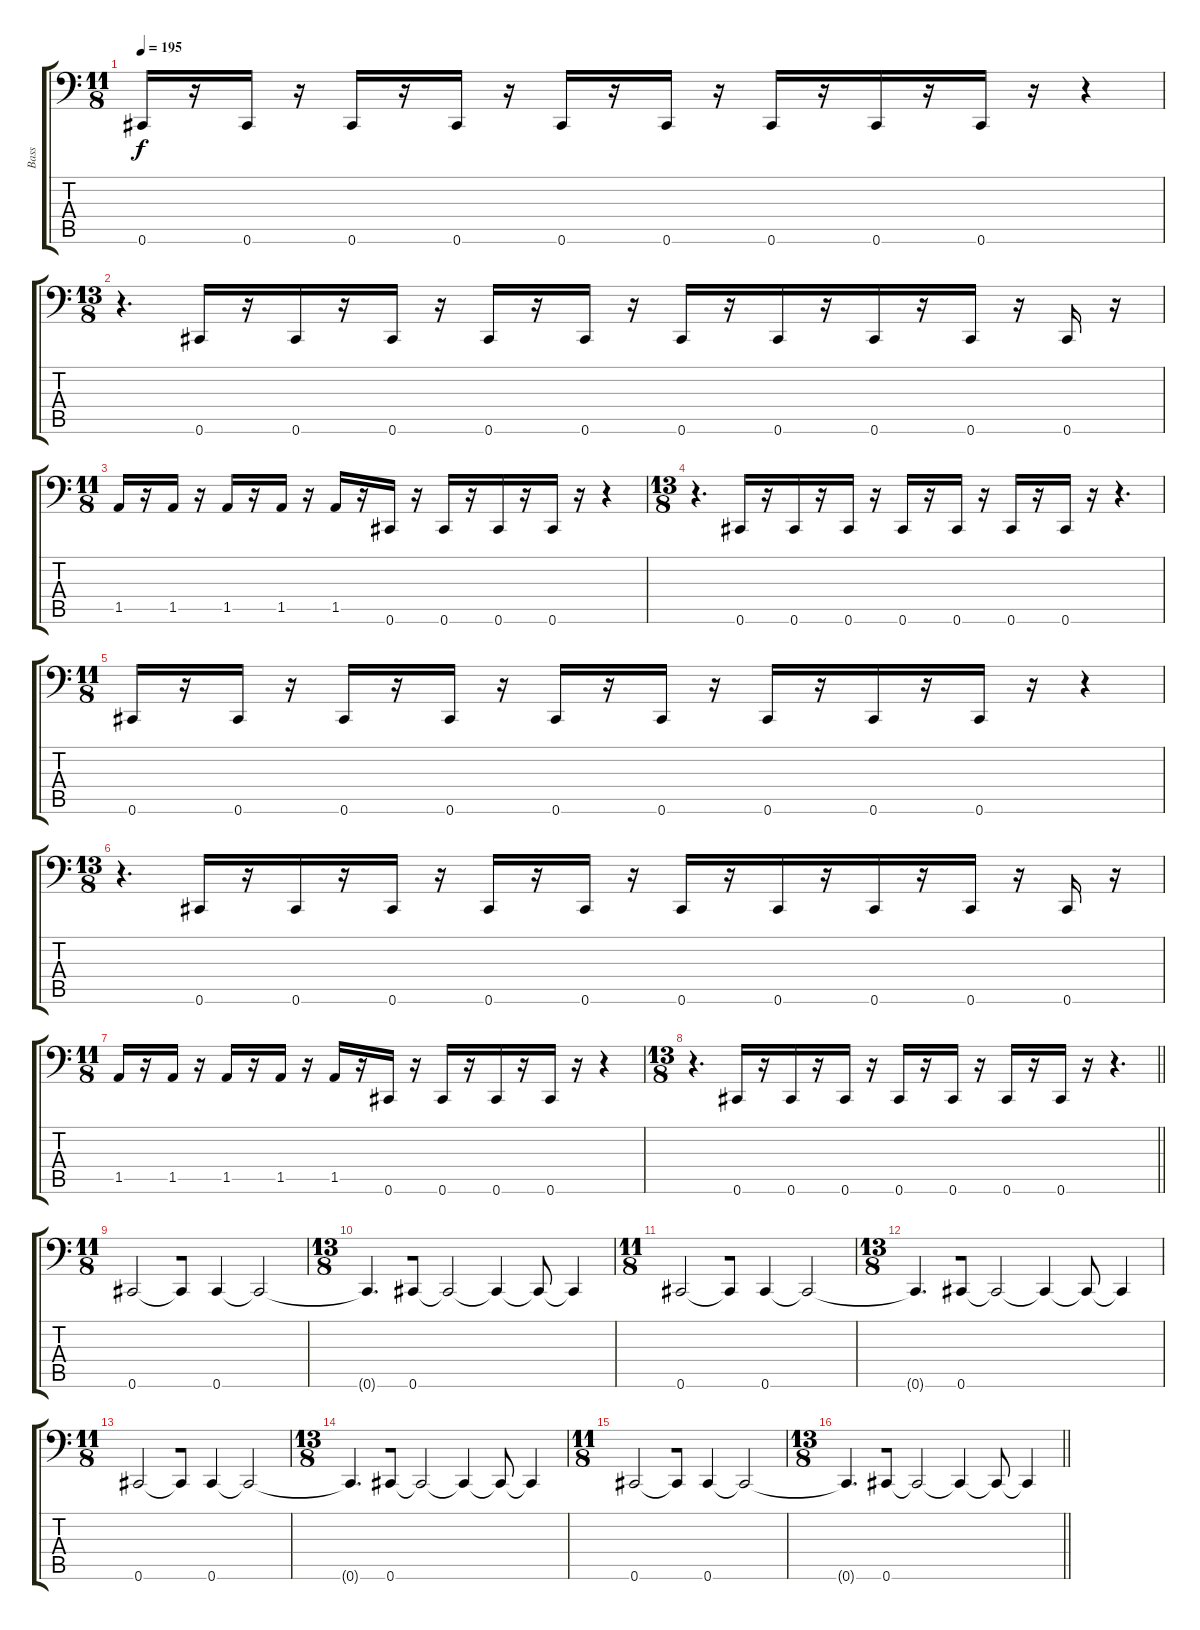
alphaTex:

\track ("Bass" "Bass") {instrument electricbassfinger}
\staff {score tabs}
\tuning (Eb3 Bb2 Gb2 Db2 Ab1 Db1) {hide}
\ts (11 8)
\section ("" "")
\tempo 195
\clef f4
\ks c
0.6.16{dy f beam merge} r.16 0.6.16 r.16 0.6.16 r.16 0.6.16 r.16 0.6.16 r.16 0.6.16 r.16 0.6.16{beam merge} r.16 0.6.16{beam merge} r.16 0.6.16 r.16{beam merge} r.4 |
\ts (13 8)
r.4{d beam merge} 0.6.16{beam merge} r.16 0.6.16 r.16{beam merge} 0.6.16 r.16 0.6.16 r.16{beam merge} 0.6.16 r.16 0.6.16 r.16{beam merge} 0.6.16{beam merge} r.16 0.6.16 r.16{beam merge} 0.6.16 r.16{beam merge} 0.6.16{beam merge} r.16 |
\ts (11 8)
1.5.16{beam merge} r.16 1.5.16 r.16 1.5.16 r.16 1.5.16 r.16 1.5.16 r.16 0.6.16 r.16 0.6.16{beam merge} r.16 0.6.16{beam merge} r.16 0.6.16 r.16{beam merge} r.4 |
\ts (13 8)
r.4{d beam merge} 0.6.16{beam merge} r.16 0.6.16 r.16{beam merge} 0.6.16 r.16 0.6.16 r.16{beam merge} 0.6.16 r.16 0.6.16 r.16 0.6.16 r.16 r.4{d} |
\ts (11 8)
0.6.16{beam merge} r.16 0.6.16 r.16 0.6.16 r.16 0.6.16 r.16 0.6.16 r.16 0.6.16 r.16 0.6.16{beam merge} r.16 0.6.16{beam merge} r.16 0.6.16 r.16{beam merge} r.4 |
\ts (13 8)
r.4{d beam merge} 0.6.16{beam merge} r.16 0.6.16 r.16{beam merge} 0.6.16 r.16 0.6.16 r.16{beam merge} 0.6.16 r.16 0.6.16 r.16{beam merge} 0.6.16{beam merge} r.16 0.6.16 r.16{beam merge} 0.6.16 r.16{beam merge} 0.6.16{beam merge} r.16 |
\ts (11 8)
1.5.16{beam merge} r.16 1.5.16 r.16 1.5.16 r.16 1.5.16 r.16 1.5.16 r.16 0.6.16 r.16 0.6.16{beam merge} r.16 0.6.16{beam merge} r.16 0.6.16 r.16{beam merge} r.4 |
\ts (13 8)
\barLineRight lightlight
r.4{d beam merge} 0.6.16{beam merge} r.16 0.6.16 r.16{beam merge} 0.6.16 r.16 0.6.16 r.16{beam merge} 0.6.16 r.16 0.6.16 r.16 0.6.16 r.16 r.4{d} |
\ts (11 8)
\section ("" "")
0.6.2{beam merge} 0.6{t}.8 0.6.4 0.6{t}.2 |
\ts (13 8)
0.6{t}.4{d beam merge} 0.6.8 0.6{t}.2 0.6{t}.4 0.6{t}.8 0.6{t}.4 |
\ts (11 8)
0.6.2{beam merge} 0.6{t}.8 0.6.4 0.6{t}.2 |
\ts (13 8)
0.6{t}.4{d beam merge} 0.6.8 0.6{t}.2 0.6{t}.4 0.6{t}.8 0.6{t}.4 |
\ts (11 8)
0.6.2{beam merge} 0.6{t}.8 0.6.4 0.6{t}.2 |
\ts (13 8)
0.6{t}.4{d beam merge} 0.6.8 0.6{t}.2 0.6{t}.4 0.6{t}.8 0.6{t}.4 |
\ts (11 8)
0.6.2{beam merge} 0.6{t}.8 0.6.4 0.6{t}.2 |
\ts (13 8)
\barLineRight lightlight
0.6{t}.4{d beam merge} 0.6.8 0.6{t}.2 0.6{t}.4 0.6{t}.8 0.6{t}.4
